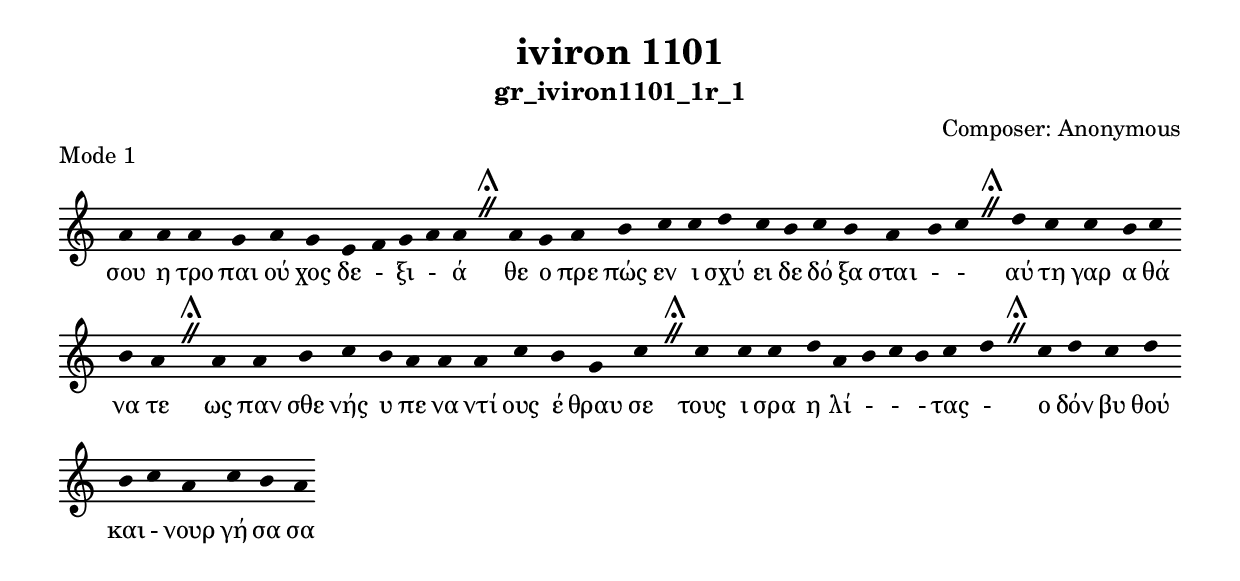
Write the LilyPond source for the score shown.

\include "gregorian.ly"

	\header {
 	  title = "iviron 1101"
	  subtitle = "gr_iviron1101_1r_1"
	  composer = "Composer: Αnonymous"
	  piece = "Mode 1"
	}

	chant = {
	  a'4 a'4 a'4 g'4 a'4 g'4 e'4 f'4 g'4 a'4 a'4 \divisioMaior
 a'4 g'4 a'4 b'4 c''4 c''4 d''4 c''4 b'4 c''4 b'4 a'4 b'4 c''4 \divisioMaior
 d''4 c''4 c''4 b'4 c''4 b'4 a'4 \divisioMaior
 a'4 a'4 b'4 c''4 b'4 a'4 a'4 a'4 c''4 b'4 g'4 c''4 \divisioMaior
 c''4 c''4 c''4 d''4 a'4 b'4 c''4 b'4 c''4 d''4 \divisioMaior
 c''4 d''4 c''4 d''4 b'4 c''4 a'4 c''4 b'4 a'4\finalis
	}

	verba = \lyricmode {σου η τρο παι ού χος δε - ξι - ά 
θε ο πρε πώς εν ι σχύ ει δε δό ξα σται -  - 
αύ τη γαρ α θά να τε 
ως παν σθε νής υ πε να ντί ους έ θραυ σε 
τους ι σρα η λί -  -  - τας - 
ο δόν βυ θού και - νουρ γή σα σα 
	}


	\score {
	  \new Staff <<
	  \new Voice = "melody" \chant
	  \new Lyrics = "one" \lyricsto melody \verba
	  >>
	  \layout {
	    \context {
	      \Staff
	      \remove "Time_signature_engraver"
	      \remove "Bar_engraver"
	    }
	    \context {
	      \Voice
	      \remove "Stem_engraver"
	    }
	  }
	}